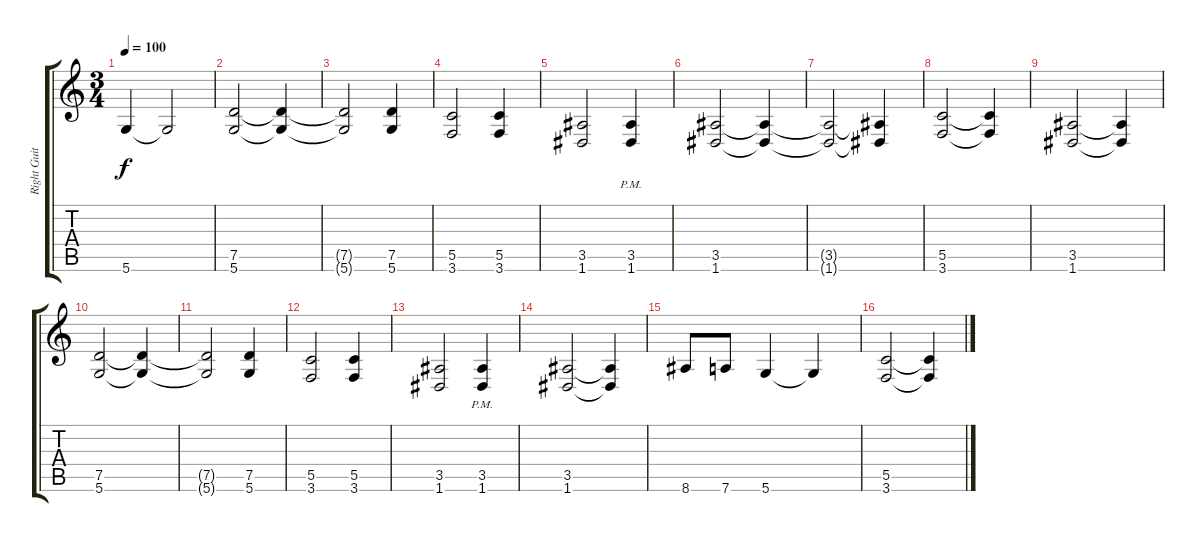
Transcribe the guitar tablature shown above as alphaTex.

\track ("Right Guitar" "Right Guit") {instrument distortionguitar}
\staff {score tabs}
\tuning (D4 A3 F3 C3 G2 D2) {hide}
\ts (3 4)
\tempo 100
\clef g2
\ks c
5.6{t}.4{dy f} 5.6{t}.2 |
(7.5 5.6).2 (7.5{t} 5.6{t}).4 |
(7.5{t} 5.6{t}).2 (7.5 5.6).4 |
(5.5 3.6).2 (5.5 3.6).4 |
(3.5 1.6).2 (3.5{pm} 1.6{pm}).4 |
(3.5 1.6).2 (3.5{t} 1.6{t}).4 |
(3.5{t} 1.6{t}).2 (3.5{t} 1.6{t}).4 |
(5.5 3.6).2 (5.5{t} 3.6{t}).4 |
(3.5 1.6).2 (3.5{t} 1.6{t}).4 |
(7.5 5.6).2 (7.5{t} 5.6{t}).4 |
(7.5{t} 5.6{t}).2 (7.5 5.6).4 |
(5.5 3.6).2 (5.5 3.6).4 |
(3.5 1.6).2 (3.5{pm} 1.6{pm}).4 |
(3.5 1.6).2 (3.5{t} 1.6{t}).4 |
8.6.8 7.6.8 5.6.4 5.6{t}.4 |
(5.5 3.6).2 (5.5{t} 3.6{t}).4
